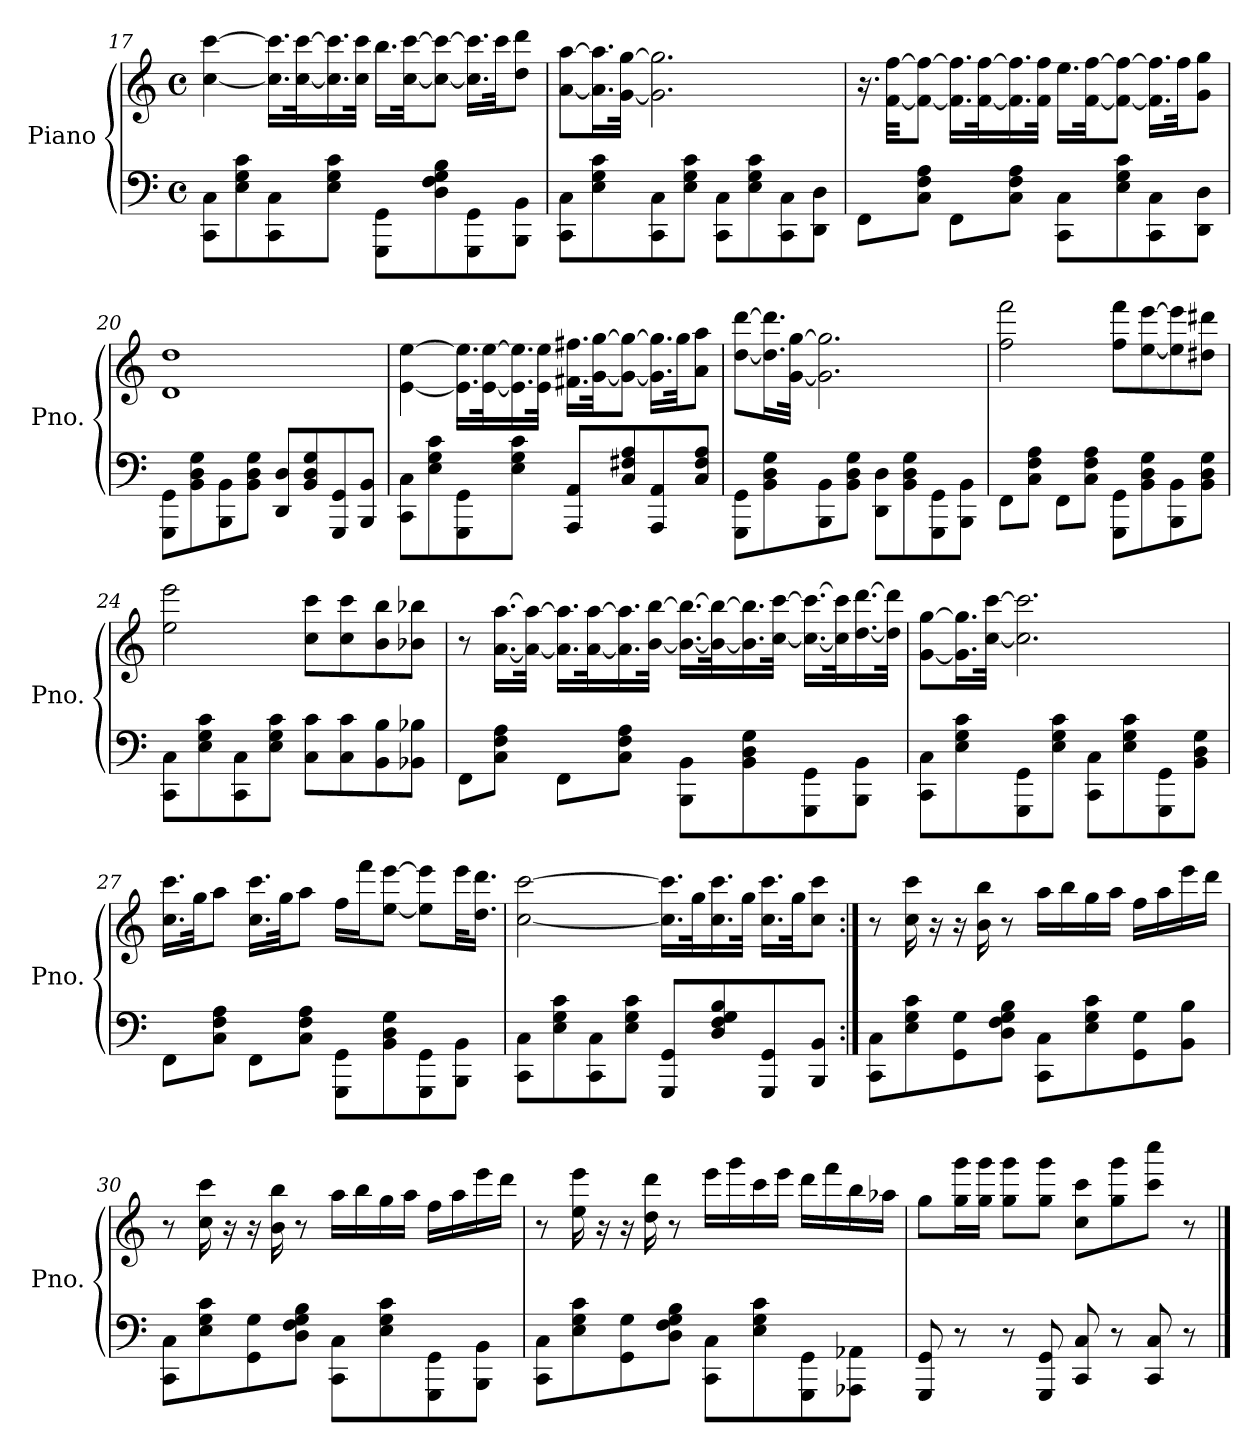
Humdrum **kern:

**kern	**kern
*part1	*part1
*staff2	*staff1
*I"Piano	*
*I'Pno.	*
!!LO:LB:g=z
*clefF4	*clefG2
*k[]	*k[]
*M4/4	*M4/4
*met(c)	*met(c)
=17	=17
8CC\ 8C\L	[4cc\ [4ccc\
8E\ 8G\ 8c\	.
8CC\ 8C\	16.cc\] 16.ccc\]LL
.	[32cc\ [32ccc\K
8E\ 8G\ 8c\J	16.cc\] 16.ccc\]
.	32cc\ 32ccc\JJk
8GGG\ 8GG\L	16.bb\LL
.	[32cc\ [32ccc\JK
8D\ 8F\ 8G\ 8B\	8cc\_ 8ccc\_J
8GGG\ 8GG\	16.cc\] 16.ccc\]LL
.	32ccc\JK
8BBB\ 8BB\J	8dd\ 8ddd\J
=18	=18
8CC\ 8C\L	[8a\ [8aa\L
8E\ 8G\ 8c\	16.a\] 16.aa\]L
.	[32g\ [32gg\JJk
8CC\ 8C\	2.g\] 2.gg\]
8E\ 8G\ 8c\J	.
8CC\ 8C\L	.
8E\ 8G\ 8c\	.
8CC\ 8C\	.
8DD\ 8D\J	.
!!LO:LB:g=z
=19	=19
8FF\L	16.r
.	[32f\ [32ff\KKL
8C\ 8F\ 8A\J	8f\_ 8ff\_J
8FF\L	16.f\] 16.ff\]LL
.	[32f\ [32ff\K
8C\ 8F\ 8A\J	16.f\] 16.ff\]
.	32f\ 32ff\JJk
8CC\ 8C\L	16.ee\LL
.	[32f\ [32ff\JK
8E\ 8G\ 8c\	8f\_ 8ff\_J
8CC\ 8C\	16.f\] 16.ff\]LL
.	32ff\JK
8DD\ 8D\J	8g\ 8gg\J
=20	=20
8GGG\ 8GG\L	1d 1dd
8BB\ 8D\ 8G\	.
8BBB\ 8BB\	.
8BB\ 8D\ 8G\J	.
8DD/ 8D/L	.
8BB/ 8D/ 8G/	.
8GGG/ 8GG/	.
8BBB/ 8BB/J	.
=21	=21
8CC\ 8C\L	[4e\ [4ee\
8E\ 8G\ 8c\	.
8GGG\ 8GG\	16.e\] 16.ee\]LL
.	[32e\ [32ee\K
8E\ 8G\ 8c\J	16.e\] 16.ee\]
.	32e\ 32ee\JJk
8AAA/ 8AA/L	16.f#X\ 16.ff#X\LL
.	[32g\ [32gg\JK
8C/ 8F#X/ 8A/	8g\_ 8gg\_J
8AAA/ 8AA/	16.g\] 16.gg\]LL
.	32gg\JK
8C/ 8F#/ 8A/J	8a\ 8aa\J
!!LO:LB:g=z
=22	=22
8GGG\ 8GG\L	[8dd\ [8ddd\L
8BB\ 8D\ 8G\	16.dd\] 16.ddd\]L
.	[32g\ [32gg\JJk
8BBB\ 8BB\	2.g\] 2.gg\]
8BB\ 8D\ 8G\J	.
8DD\ 8D\L	.
8BB\ 8D\ 8G\	.
8GGG\ 8GG\	.
8BBB\ 8BB\J	.
=23	=23
8FF\L	2ff\ 2fff\
8C\ 8F\ 8A\J	.
8FF\L	.
8C\ 8F\ 8A\J	.
8GGG\ 8GG\L	8ff\ 8fff\L
8BB\ 8D\ 8G\	[8ee\ [8eee\
8BBB\ 8BB\	8ee\] 8eee\]
8BB\ 8D\ 8G\J	8dd#X\ 8ddd#X\J
=24	=24
8CC\ 8C\L	2ee\ 2eee\
8E\ 8G\ 8c\	.
8CC\ 8C\	.
8E\ 8G\ 8c\J	.
8C\ 8c\L	8cc\ 8ccc\L
8C\ 8c\	8cc\ 8ccc\
8BB\ 8B\	8b\ 8bb\
8BB-X\ 8B-X\J	8b-X\ 8bb-X\J
!!LO:PB:g=z
=25	=25
8FF\L	8r
8C\ 8F\ 8A\J	[16.a\ [16.aa\LL
.	32a\_ 32aa\_JJk
8FF\L	16.a\] 16.aa\]LL
.	[32a\ [32aa\K
8C\ 8F\ 8A\J	16.a\] 16.aa\]
.	[32b\ [32bb\JJk
8BBB\ 8BB\L	16.b\_ 16.bb\_LL
.	32b\_ 32bb\_K
8BB\ 8D\ 8G\	16.b\] 16.bb\]
.	[32cc\ [32ccc\JJk
8GGG\ 8GG\	16.cc\_ 16.ccc\_LL
.	32cc\] 32ccc\]K
8BBB\ 8BB\J	[16.dd\ [16.ddd\
.	32dd\] 32ddd\]JJk
=26	=26
8CC\ 8C\L	[8g\ [8gg\L
8E\ 8G\ 8c\	16.g\] 16.gg\]L
.	[32cc\ [32ccc\JJk
8GGG\ 8GG\	2.cc\] 2.ccc\]
8E\ 8G\ 8c\J	.
8CC\ 8C\L	.
8E\ 8G\ 8c\	.
8GGG\ 8GG\	.
8BB\ 8D\ 8G\J	.
!!LO:LB:g=z
=27	=27
8FF\L	16.cc\ 16.ccc\LL
.	32gg\JK
8C\ 8F\ 8A\J	8aa\J
8FF\L	16.cc\ 16.ccc\LL
.	32gg\JK
8C\ 8F\ 8A\J	8aa\J
8GGG\ 8GG\L	16ff\LL
.	16fff\J
8BB\ 8D\ 8G\	[8ee\ [8eee\J
8GGG\ 8GG\	8ee\] 8eee\]L
8BBB\ 8BB\J	32eee\KL
.	16.dd\ 16.ddd\JJ
=28	=28
8CC\ 8C\L	[2cc\ [2ccc\
8E\ 8G\ 8c\	.
8CC\ 8C\	.
8E\ 8G\ 8c\J	.
8GGG/ 8GG/L	16.cc\] 16.ccc\]LL
.	32gg\K
8D/ 8F/ 8G/ 8B/	16.cc\ 16.ccc\
.	32gg\JJk
8GGG/ 8GG/	16.cc\ 16.ccc\LL
.	32gg\JK
8BBB/ 8BB/J	8cc\ 8ccc\J
=29:|!	=29:|!
8CC\ 8C\L	8r
8E\ 8G\ 8c\	16cc\ 16ccc\
.	16r
8GG\ 8G\	16r
.	16b\ 16bb\
8D\ 8F\ 8G\ 8B\J	8r
8CC\ 8C\L	16aa\LL
.	16bb\
8E\ 8G\ 8c\	16gg\
.	16aa\JJ
8GG\ 8G\	16ff\LL
.	16aa\
8BB\ 8B\J	16eee\
.	16ddd\JJ
!!LO:LB:g=z
=30	=30
8CC\ 8C\L	8r
8E\ 8G\ 8c\	16cc\ 16ccc\
.	16r
8GG\ 8G\	16r
.	16b\ 16bb\
8D\ 8F\ 8G\ 8B\J	8r
8CC\ 8C\L	16aa\LL
.	16bb\
8E\ 8G\ 8c\	16gg\
.	16aa\JJ
8GGG\ 8GG\	16ff\LL
.	16aa\
8BBB\ 8BB\J	16eee\
.	16ddd\JJ
=31	=31
8CC\ 8C\L	8r
8E\ 8G\ 8c\	16ee\ 16eee\
.	16r
8GG\ 8G\	16r
.	16dd\ 16ddd\
8D\ 8F\ 8G\ 8B\J	8r
8CC\ 8C\L	16eee\LL
.	16ggg\
8E\ 8G\ 8c\	16ccc\
.	16eee\JJ
8GGG\ 8GG\	16ddd\LL
.	16fff\
8AAA-X\ 8AA-X\J	16bb\
.	16aa-X\JJ
=32	=32
8GGG/ 8GG/	8gg\L
8r	16gg\ 16ggg\L
.	16gg\ 16ggg\JJ
8r	8gg\ 8ggg\L
8GGG/ 8GG/	8gg\ 8ggg\J
8CC/ 8C/	8cc\ 8ccc\L
8r	8gg\ 8ggg\
8CC/ 8C/	8ccc\ 8cccc\J
8r	8r
==	==
*-	*-
